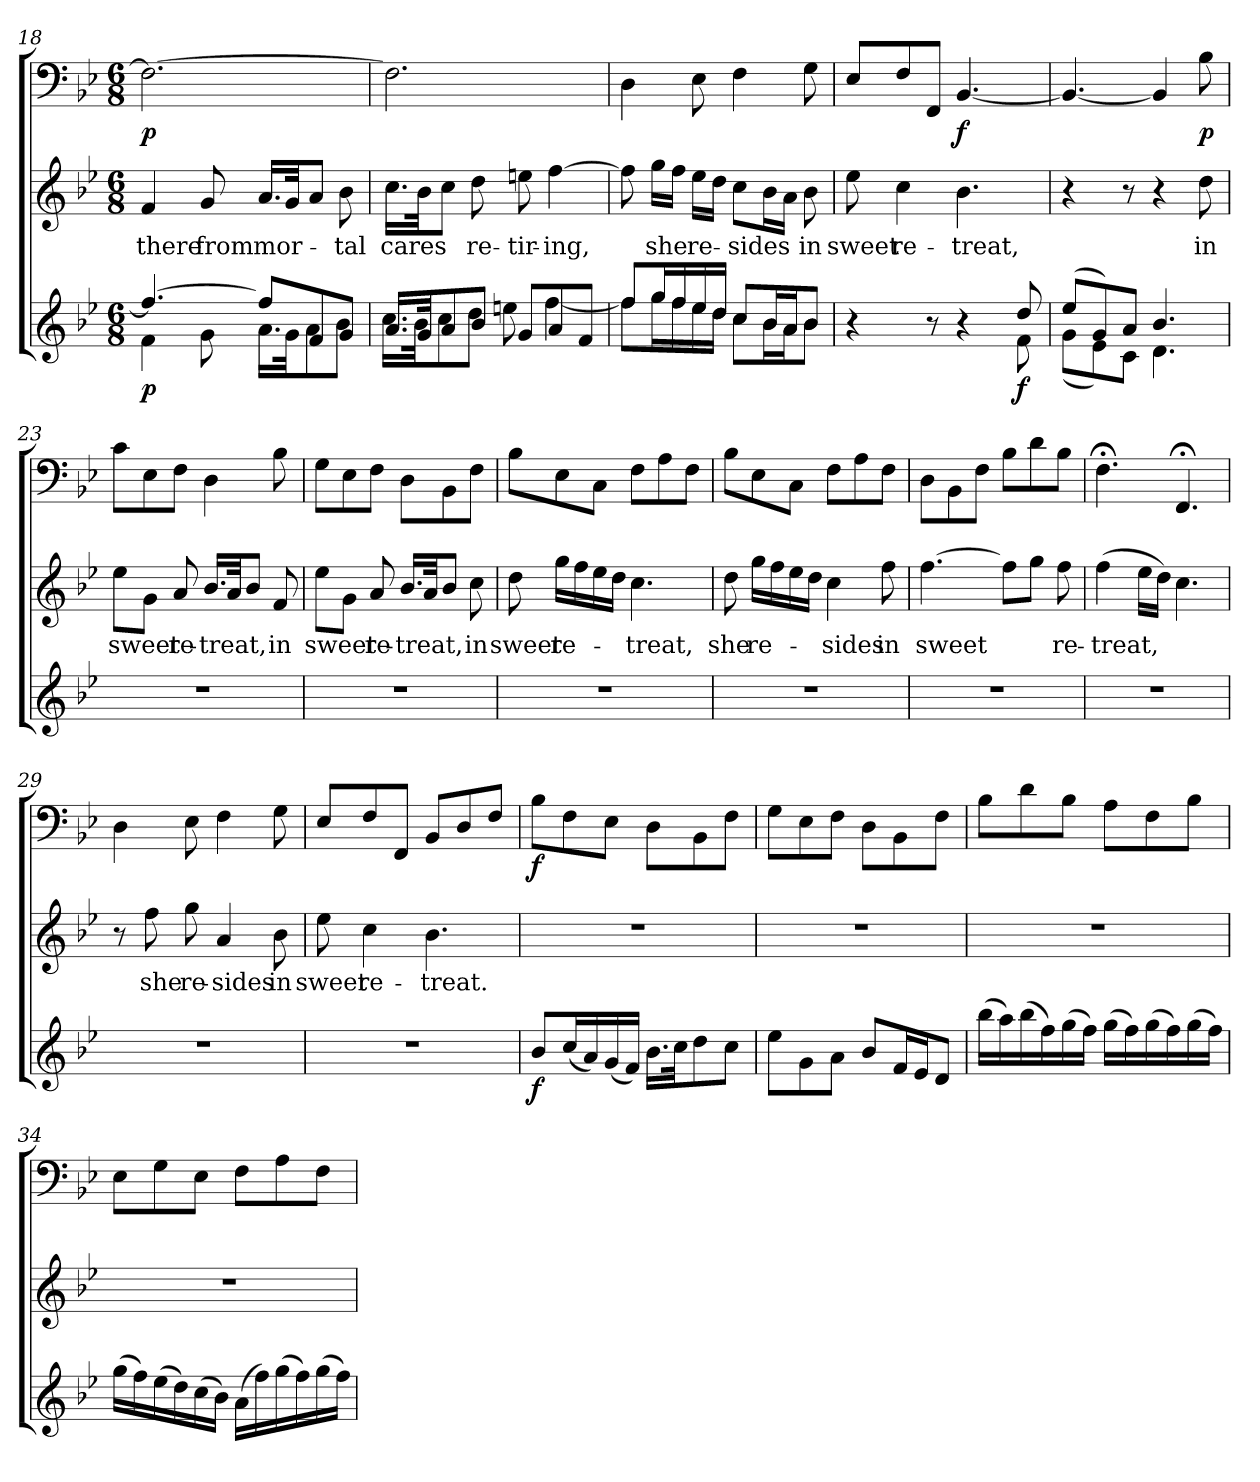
**kern	**dynam	**kern	**text	**kern	**dynam
*part3	*part3	*part2	*part2	*part1	*part1
*staff3	*staff3	*staff2	*staff2	*staff1	*staff1
*clefG2	*	*clefG2	*	*clefF4	*
*k[b-e-]	*	*k[b-e-]	*	*k[b-e-]	*
*B-:	*	*B-:	*	*B-:	*
*M6/8	*	*M6/8	*	*M6/8	*
=18	=18	=18	=18	=18	=18
*^	*	*	*	*	*
4.ff/_	4f\	p	4f/	there	2.F\_	p
.	8g\	.	8g/	from	.	.
8ff/L]	16.a\LL	.	16.a/LL	mor-	.	.
.	32g\JK	.	32g/JK	.	.	.
8f/	8a\	.	8a/J	.	.	.
8g/J	8b-\J	.	8b-\	-tal	.	.
=19	=19	=19	=19	=19	=19	=19
16.a/LL	16.cc\LL	.	16.cc\LL	cares	2.F\]	.
32g/JK	32b-\JK	.	32b-\JK	.	.	.
8a/	8cc\	.	8cc\J	.	.	.
8b-/J	8dd\J	.	8dd\	re-	.	.
8g/L	8een\	.	8een\	-tir-	.	.
8a/	[4ff\	.	[4ff\	-ing,	.	.
8f/J	.	.	.	.	.	.
=20	=20	=20	=20	=20	=20	=20
8ff/L	8ff\L]	.	8ff\]	.	4D\	.
16gg/L	16gg\L	.	16gg\LL	she	.	.
16ff/	16ff\	.	16ff\JJ	.	.	.
16ee-/	16ee-\	.	16ee-\LL	re-	8E-\	.
16dd/JJ	16dd\JJ	.	16dd\JJ	.	.	.
8cc/L	8cc\L	.	8cc\L	-sides	4F\	.
16b-/L	16b-\L	.	16b-\L	.	.	.
16a/J	16a\J	.	16a\JJ	.	.	.
8b-/J	8b-\J	.	8b-\	in	8G\	.
=21	=21	=21	=21	=21	=21	=21
4r	2ryy	.	8ee-\	sweet	8E-/L	.
.	.	.	4cc\	re-	8F/	.
8r	.	.	.	.	8FF/J	.
4r	.	.	4.b-\	-treat,	[4.BB-/	f
.	8ryy	.	.	.	.	.
8dd/	8f\	f	.	.	.	.
=22	=22	=22	=22	=22	=22	=22
(8ee-/L	(8g\L	.	4r	.	4.BB-/_	.
8g/)	8e-\)	.	.	.	.	.
8a/J	8c\J	.	8r	.	.	.
4.b-/	4.d\	.	4r	.	4BB-/]	.
.	.	.	8dd\	in	8B-\	p
*v	*v	*	*	*	*	*
=23	=23	=23	=23	=23	=23
2.r	.	8ee-\L	sweet	8c\L	.
.	.	8g\J	.	8E-\	.
.	.	8a/	re-	8F\J	.
.	.	16.b-/LL	-treat,	4D\	.
.	.	32a/JK	.	.	.
.	.	8b-/J	.	.	.
.	.	8f/	in	8B-\	.
=24	=24	=24	=24	=24	=24
2.r	.	8ee-\L	sweet	8G\L	.
.	.	8g\J	.	8E-\	.
.	.	8a/	re-	8F\J	.
.	.	16.b-/LL	-treat,	8D\L	.
.	.	32a/JK	.	.	.
.	.	8b-/J	.	8BB-\	.
.	.	8cc\	in	8F\J	.
=25	=25	=25	=25	=25	=25
2.r	.	8dd\	sweet	8B-\L	.
.	.	16gg\LL	re-	8E-\	.
.	.	16ff\	.	.	.
.	.	16ee-\	.	8C\J	.
.	.	16dd\JJ	.	.	.
.	.	4.cc\	-treat,	8F\L	.
.	.	.	.	8A\	.
.	.	.	.	8F\J	.
=26	=26	=26	=26	=26	=26
2.r	.	8dd\	she	8B-\L	.
.	.	16gg\LL	re-	8E-\	.
.	.	16ff\	.	.	.
.	.	16ee-\	.	8C\J	.
.	.	16dd\JJ	.	.	.
.	.	4cc\	-sides	8F\L	.
.	.	.	.	8A\	.
.	.	8ff\	in	8F\J	.
=27	=27	=27	=27	=27	=27
2.r	.	[4.ff\	sweet	8D\L	.
.	.	.	.	8BB-\	.
.	.	.	.	8F\J	.
.	.	8ff\L]	.	8B-\L	.
.	.	8gg\J	.	8d\	.
.	.	8ff\	re-	8B-\J	.
=28	=28	=28	=28	=28	=28
2.r	.	(4ff\	-treat,	4.F;<\	.
.	.	16ee-\LL	.	.	.
.	.	16dd\JJ)	.	.	.
.	.	4.cc\	.	4.FF;</	.
=29	=29	=29	=29	=29	=29
2.r	.	8r	.	4D\	.
.	.	8ff\	she	.	.
.	.	8gg\	re-	8E-\	.
.	.	4a/	-sides	4F\	.
.	.	8b-\	in	8G\	.
=30	=30	=30	=30	=30	=30
2.r	.	8ee-\	sweet	8E-/L	.
.	.	4cc\	re-	8F/	.
.	.	.	.	8FF/J	.
.	.	4.b-\	-treat.	8BB-/L	.
.	.	.	.	8D/	.
.	.	.	.	8F/J	.
=31	=31	=31	=31	=31	=31
8b-/L	f	2.r	.	8B-\L	f
(16cc/L	.	.	.	8F\	.
16a/)	.	.	.	.	.
(16g/	.	.	.	8E-\J	.
16f/JJ)	.	.	.	.	.
16.b-\LL	.	.	.	8D\L	.
32cc\JK	.	.	.	.	.
8dd\	.	.	.	8BB-\	.
8cc\J	.	.	.	8F\J	.
=32	=32	=32	=32	=32	=32
8ee-\L	.	2.r	.	8G\L	.
8g\	.	.	.	8E-\	.
8a\J	.	.	.	8F\J	.
8b-/L	.	.	.	8D\L	.
16f/L	.	.	.	8BB-\	.
16e-/J	.	.	.	.	.
8d/J	.	.	.	8F\J	.
=33	=33	=33	=33	=33	=33
(16bb-\LL	.	2.r	.	8B-\L	.
16aa\)	.	.	.	.	.
(16bb-\	.	.	.	8d\	.
16ff\)	.	.	.	.	.
(16gg\	.	.	.	8B-\J	.
16ff\JJ)	.	.	.	.	.
(16gg\LL	.	.	.	8A\L	.
16ff\)	.	.	.	.	.
(16gg\	.	.	.	8F\	.
16ff\)	.	.	.	.	.
(16gg\	.	.	.	8B-\J	.
16ff\JJ)	.	.	.	.	.
=34	=34	=34	=34	=34	=34
(16gg\LL	.	2.r	.	8E-\L	.
16ff\)	.	.	.	.	.
(16ee-\	.	.	.	8G\	.
16dd\)	.	.	.	.	.
(16cc\	.	.	.	8E-\J	.
16b-\JJ)	.	.	.	.	.
(16a\LL	.	.	.	8F\L	.
16ff\)	.	.	.	.	.
(16gg\	.	.	.	8A\	.
16ff\)	.	.	.	.	.
(16gg\	.	.	.	8F\J	.
16ff\JJ)	.	.	.	.	.
=	=	=	=	=	=
*-	*-	*-	*-	*-	*-
